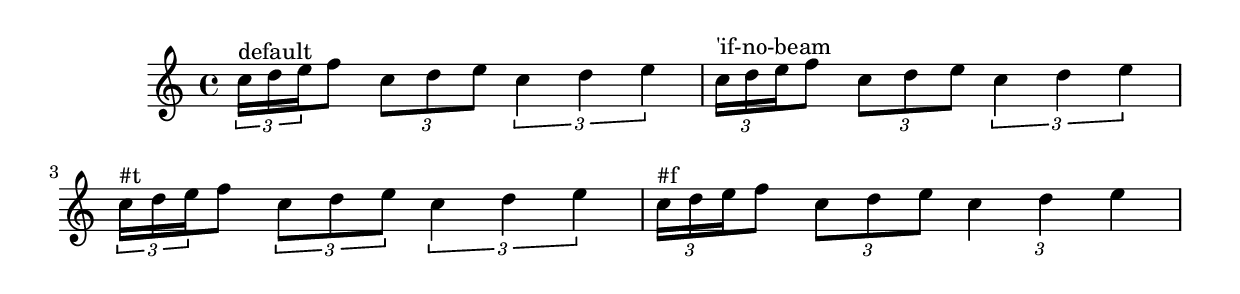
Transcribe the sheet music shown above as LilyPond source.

%% DO NOT EDIT this file manually; it is automatically
%% generated from LSR http://lsr.dsi.unimi.it
%% Make any changes in LSR itself, or in Documentation/snippets/new/ ,
%% and then run scripts/auxiliar/makelsr.py
%%
%% This file is in the public domain.
\version "2.14.0"

\header {
  lsrtags = "rhythms, tweaks-and-overrides"

%% Translation of GIT committish: 70f5f30161f7b804a681cd080274bfcdc9f4fe8c

  texidoces = "
El comportamiento predeterminado de la visibilidad de los corchetes de
grupo de valoración especial es imprimir el corchete a no ser que haya
una barra de la misma longitud que el grupo especial.  Para controlar
la visibilidad de los corchetes de grupo, establezca la propiedad
@code{'bracket-visibility} a @code{#t} (imprimir el corchete siempre),
@code{#f} (no imprimirlo nunca) o @code{#'if-no-beam} (imprimir el
corchete solamente si no hay barra).

"

  doctitlees = "Controlar la visibilidad de los corchetes de grupo especial"

%% Translation of GIT committish: 190a067275167c6dc9dd0afef683d14d392b7033

  texidocfr = "
Selon la tradition, les crochets indicateurs de nolet sont toujours
imprimés sauf dans le cas où ils seraient de la même longuer qu'une
ligature.  LilyPond permet, au travers de la propriété
@code{'bracket-visibility}, de contôler précisément leur
affichage@tie{}: déterminée à @code{#t}, ils seront toujours
imprimés@tie{}; @code{#f} permet de ne jamais les imprimer, et
@code{#'if-no-beam} les imprimera en l'absence de ligature.

"
  doctitlefr = "Contrôle de l'impression des crochets de nolet"


  texidoc = "
The default behavior of tuplet-bracket visibility is to print a bracket
unless there is a beam of the same length as the tuplet. To control the
visibility of tuplet brackets, set the property
@code{'bracket-visibility} to either @code{#t} (always print a
bracket), @code{#f} (never print a bracket) or @code{#'if-no-beam}
(only print a bracket if there is no beam).

"
  doctitle = "Controlling tuplet bracket visibility"
} % begin verbatim

music = \relative c'' {
  \times 2/3 { c16[ d e } f8]
  \times 2/3 { c8 d e }
  \times 2/3 { c4 d e }
}

\new Voice {
  \relative c' {
    << \music s4^"default" >>
    \override TupletBracket #'bracket-visibility = #'if-no-beam
    << \music s4^"'if-no-beam" >>
    \override TupletBracket #'bracket-visibility = ##t
    << \music s4^"#t" >>
    \override TupletBracket #'bracket-visibility = ##f
    << \music s4^"#f" >>
  }
}


